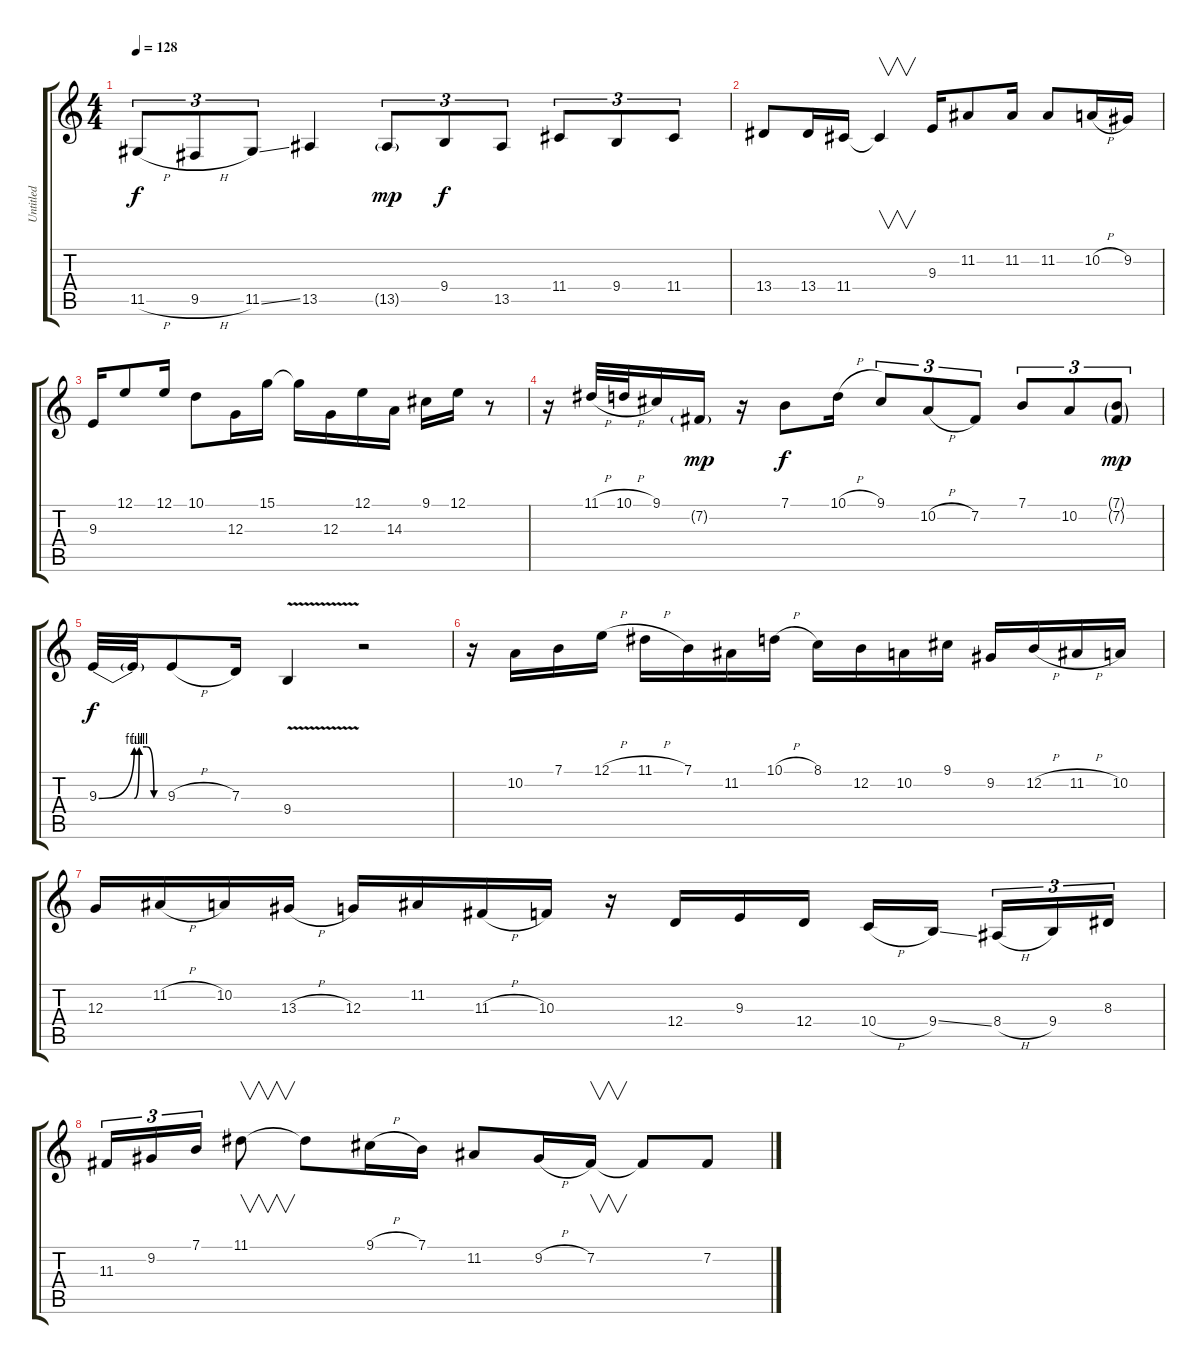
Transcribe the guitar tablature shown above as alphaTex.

\track ("Untitled" "Untitled") {instrument tenorsax}
\staff {score tabs}
\tuning (E4 B3 G3 D3 A2 E2) {hide}
\ts (4 4)
\tempo 128
\clef g2
\ks c
11.5{h}.8{tu (3 2) dy f} 9.5{h}.8{tu (3 2)} 11.5{ss}.8{tu (3 2)} 13.5.4 13.5{g}.8{tu (3 2) dy mp} 9.4.8{tu (3 2) dy f} 13.5.8{tu (3 2)} 11.4.8{tu (3 2)} 9.4.8{tu (3 2)} 11.4.8{tu (3 2)} |
13.4.8 13.4.16 11.4.16 11.4{t}.4{v} 9.3.16 11.2.8 11.2.16 11.2.8 10.2{h}.16 9.2.16 |
9.3.16 12.1.8 12.1.16 10.1.8 12.3.16 15.1.16 15.1{t}.16 12.3.16 12.1.16 14.3.16 9.1.16 12.1.16 r.8 |
r.16 11.1{h}.32 10.1{h}.32 9.1.16 7.2{g}.16{dy mp} r.16 7.1.8{dy f} 10.1{h}.16 9.1.8{tu (3 2)} 10.2{h}.8{tu (3 2)} 7.2.8{tu (3 2)} 7.1.8{tu (3 2)} 10.2.8{tu (3 2)} (7.1{g} 7.2{g}).8{tu (3 2) dy mp} |
9.3{be (bend 0 0 60 4)}.32{dy f} 9.3{be (custom 0 0 10 4 25 4 40 0 60 0) t}.32 9.3{h}.8 7.3.16 9.4{v}.4 r.2 |
r.16 10.2.16 7.1.16 12.1{h}.16 11.1{h}.16 7.1.16 11.2.16 10.1{h}.16 8.1.16 12.2.16 10.2.16 9.1.16 9.2.16 12.2{h}.16 11.2{h}.16 10.2.16 |
12.3.16 11.2{h}.16 10.2.16 13.3{h}.16 12.3.16 11.2.16 11.3{h}.16 10.3.16 r.16 12.4.16 9.3.16 12.4.16 10.4{h}.16 9.4{ss}.16{beam splitsecondary} 8.4{h}.16{tu (3 2)} 9.4.16{tu (3 2)} 8.3.16{tu (3 2)} |
11.3.16{tu (3 2)} 9.2.16{tu (3 2)} 7.1.16{tu (3 2)} 11.1.8{v} 11.1{t}.8 9.1{h}.16 7.1.16 11.2.8 9.2{h}.16 7.2.16{v} 7.2{t}.8 7.2.8
